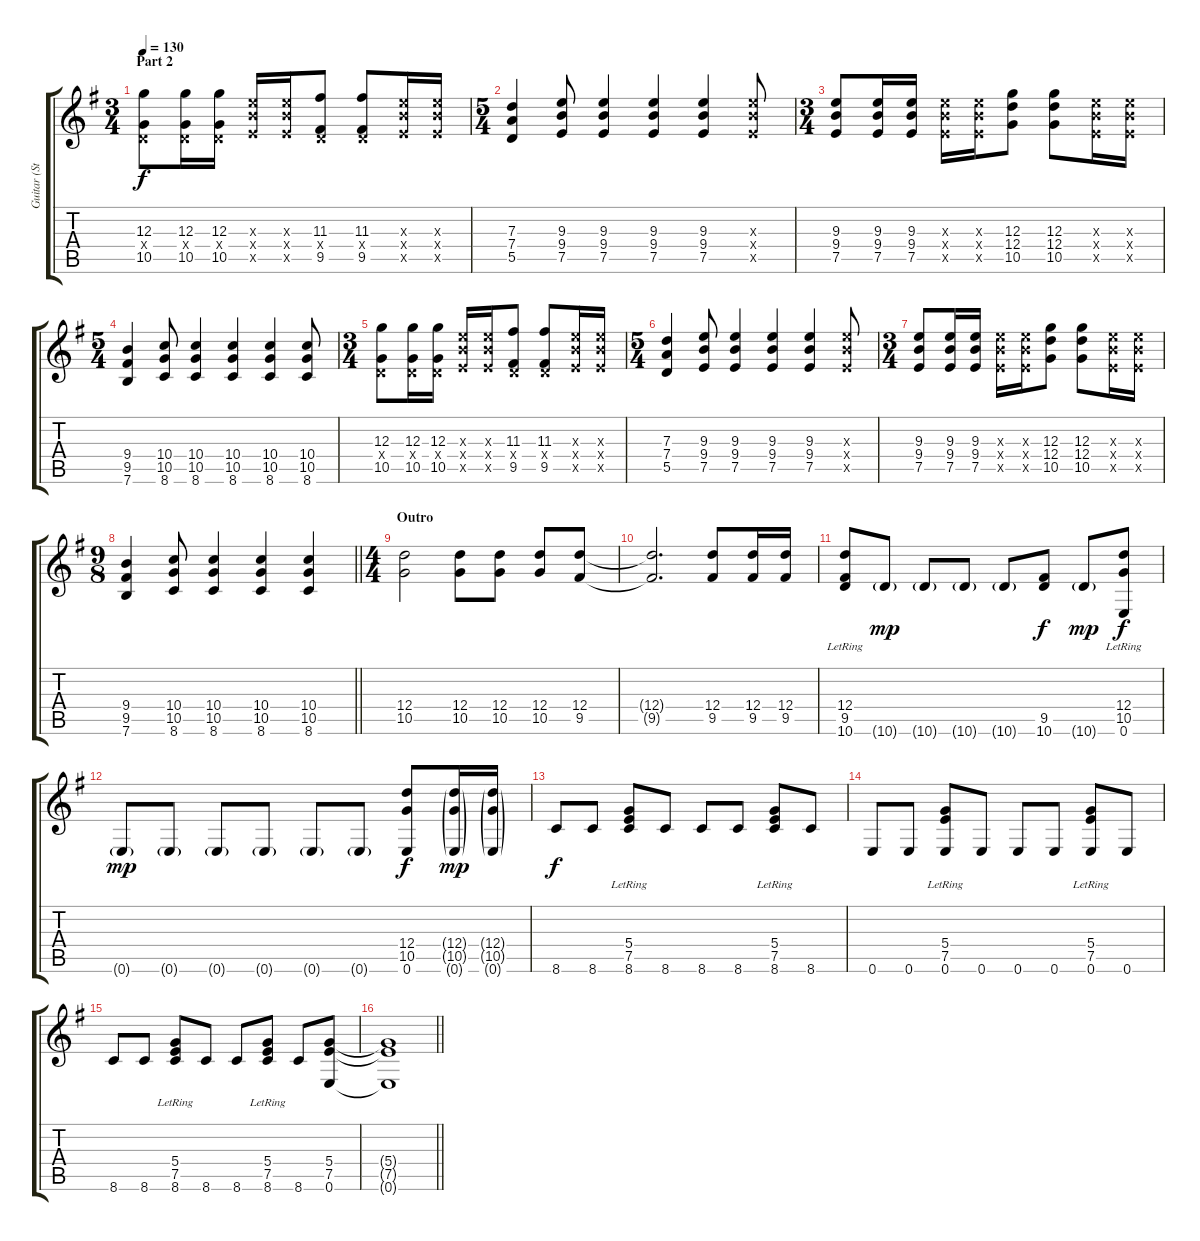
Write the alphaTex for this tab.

\track ("Guitar (Standard Tuning) - Simon Neil" "Guitar (St") {instrument electricguitarclean}
\staff {score tabs}
\tuning (E4 B3 G3 D3 A2 E2) {hide}
\ts (3 4)
\section ("" "Part 2")
\tempo 130
\clef g2
\ks eminor
(12.3 0.4{x} 10.5).8{dy f} (12.3 0.4{x} 10.5).16 (12.3 0.4{x} 10.5).16 (9.3{x} 9.4{x} 7.5{x}).16 (9.3{x} 9.4{x} 7.5{x}).16 (11.3 0.4{x} 9.5).8 (11.3 0.4{x} 9.5).8 (9.3{x} 9.4{x} 7.5{x}).16 (9.3{x} 9.4{x} 7.5{x}).16 |
\ts (5 4)
(7.3 7.4 5.5).4 (9.3 9.4 7.5).8 (9.3 9.4 7.5).4 (9.3 9.4 7.5).4 (9.3 9.4 7.5).4 (9.3{x} 9.4{x} 7.5{x}).8 |
\ts (3 4)
(9.3 9.4 7.5).8 (9.3 9.4 7.5).16 (9.3 9.4 7.5).16 (9.3{x} 9.4{x} 7.5{x}).16 (9.3{x} 9.4{x} 7.5{x}).16 (12.3 12.4 10.5).8 (12.3 12.4 10.5).8 (9.3{x} 9.4{x} 7.5{x}).16 (9.3{x} 9.4{x} 7.5{x}).16 |
\ts (5 4)
(9.4 9.5 7.6).4 (10.4 10.5 8.6).8 (10.4 10.5 8.6).4 (10.4 10.5 8.6).4 (10.4 10.5 8.6).4 (10.4 10.5 8.6).8 |
\ts (3 4)
(12.3 0.4{x} 10.5).8 (12.3 0.4{x} 10.5).16 (12.3 0.4{x} 10.5).16 (9.3{x} 9.4{x} 7.5{x}).16 (9.3{x} 9.4{x} 7.5{x}).16 (11.3 0.4{x} 9.5).8 (11.3 0.4{x} 9.5).8 (9.3{x} 9.4{x} 7.5{x}).16 (9.3{x} 9.4{x} 7.5{x}).16 |
\ts (5 4)
(7.3 7.4 5.5).4 (9.3 9.4 7.5).8 (9.3 9.4 7.5).4 (9.3 9.4 7.5).4 (9.3 9.4 7.5).4 (9.3{x} 9.4{x} 7.5{x}).8 |
\ts (3 4)
(9.3 9.4 7.5).8 (9.3 9.4 7.5).16 (9.3 9.4 7.5).16 (9.3{x} 9.4{x} 7.5{x}).16 (9.3{x} 9.4{x} 7.5{x}).16 (12.3 12.4 10.5).8 (12.3 12.4 10.5).8 (9.3{x} 9.4{x} 7.5{x}).16 (9.3{x} 9.4{x} 7.5{x}).16 |
\ts (9 8)
\barLineRight lightlight
(9.4 9.5 7.6).4 (10.4 10.5 8.6).8 (10.4 10.5 8.6).4 (10.4 10.5 8.6).4 (10.4 10.5 8.6).4 |
\ts (4 4)
\section ("" "Outro")
(12.4 10.5).2{volume 11 instrument electricguitarclean} (12.4 10.5).8 (12.4 10.5).8 (12.4 10.5).8 (12.4 9.5).8 |
(12.4{t} 9.5{t}).2{d} (12.4 9.5).8 (12.4 9.5).16 (12.4 9.5).16 |
(12.4{lr} 9.5{lr} 10.6).8 10.6{g}.8{dy mp} 10.6{g}.8 10.6{g}.8 10.6{g}.8 (9.5 10.6).8{dy f} 10.6{g}.8{dy mp} (12.4{lr} 10.5{lr} 0.6).8{dy f} |
0.6{g}.8{dy mp} 0.6{g}.8 0.6{g}.8 0.6{g}.8 0.6{g}.8 0.6{g}.8 (12.4 10.5 0.6).8{dy f} (12.4{g} 10.5{g} 0.6{g}).16{dy mp} (12.4{g} 10.5{g} 0.6{g}).16 |
8.6.8{dy f} 8.6.8 (5.4{lr} 7.5{lr} 8.6).8 8.6.8 8.6.8 8.6.8 (5.4{lr} 7.5 8.6).8 8.6.8 |
0.6.8 0.6.8 (5.4{lr} 7.5{lr} 0.6).8 0.6.8 0.6.8 0.6.8 (5.4{lr} 7.5{lr} 0.6).8 0.6.8 |
8.6.8 8.6.8 (5.4{lr} 7.5{lr} 8.6).8 8.6.8 8.6.8 (5.4{lr} 7.5{lr} 8.6).8 8.6.8 (5.4 7.5 0.6).8 |
\barLineRight lightlight
(5.4{t} 7.5{t} 0.6{t}).1
